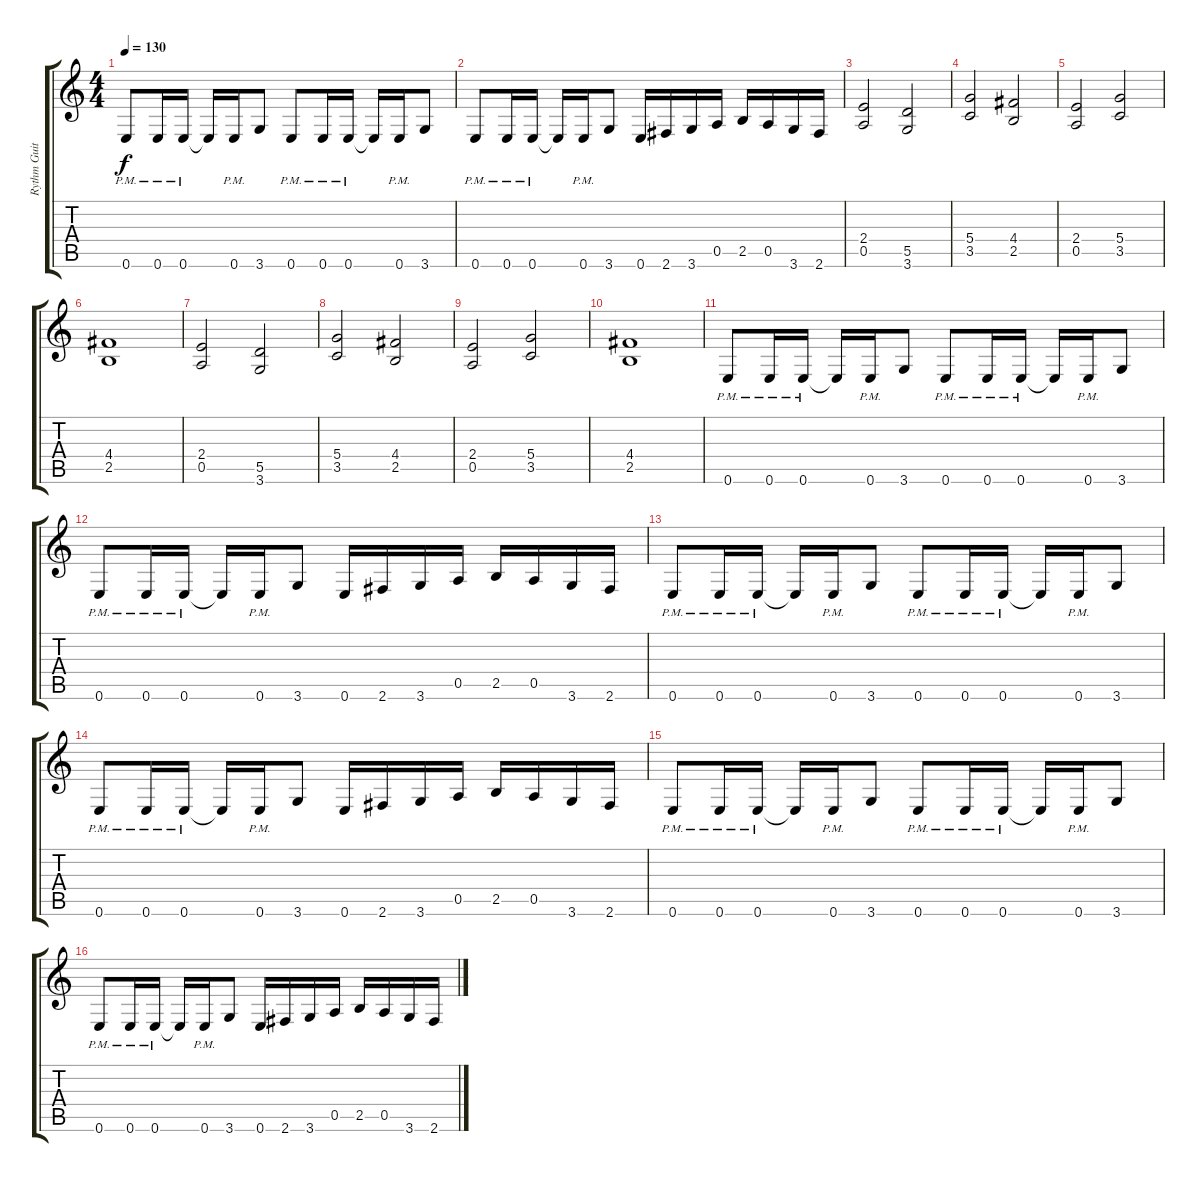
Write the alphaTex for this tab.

\track ("Rythm Guitar" "Rythm Guit") {instrument distortionguitar}
\staff {score tabs}
\tuning (E4 B3 G3 D3 A2 E2) {hide}
\ts (4 4)
\tempo 130
\clef g2
\ks c
0.6{pm}.8{dy f} 0.6{pm}.16 0.6{pm}.16 0.6{t}.16 0.6{pm}.16 3.6.8 0.6{pm}.8 0.6{pm}.16 0.6{pm}.16 0.6{t}.16 0.6{pm}.16 3.6.8 |
0.6{pm}.8 0.6{pm}.16 0.6{pm}.16 0.6{t}.16 0.6{pm}.16 3.6.8 0.6.16 2.6.16 3.6.16 0.5.16 2.5.16 0.5.16 3.6.16 2.6.16 |
(2.4 0.5).2 (5.5 3.6).2 |
(5.4 3.5).2 (4.4 2.5).2 |
(2.4 0.5).2 (5.4 3.5).2 |
(4.4 2.5).1 |
(2.4 0.5).2 (5.5 3.6).2 |
(5.4 3.5).2 (4.4 2.5).2 |
(2.4 0.5).2 (5.4 3.5).2 |
(4.4 2.5).1 |
0.6{pm}.8 0.6{pm}.16 0.6{pm}.16 0.6{t}.16 0.6{pm}.16 3.6.8 0.6{pm}.8 0.6{pm}.16 0.6{pm}.16 0.6{t}.16 0.6{pm}.16 3.6.8 |
0.6{pm}.8 0.6{pm}.16 0.6{pm}.16 0.6{t}.16 0.6{pm}.16 3.6.8 0.6.16 2.6.16 3.6.16 0.5.16 2.5.16 0.5.16 3.6.16 2.6.16 |
0.6{pm}.8 0.6{pm}.16 0.6{pm}.16 0.6{t}.16 0.6{pm}.16 3.6.8 0.6{pm}.8 0.6{pm}.16 0.6{pm}.16 0.6{t}.16 0.6{pm}.16 3.6.8 |
0.6{pm}.8 0.6{pm}.16 0.6{pm}.16 0.6{t}.16 0.6{pm}.16 3.6.8 0.6.16 2.6.16 3.6.16 0.5.16 2.5.16 0.5.16 3.6.16 2.6.16 |
0.6{pm}.8 0.6{pm}.16 0.6{pm}.16 0.6{t}.16 0.6{pm}.16 3.6.8 0.6{pm}.8 0.6{pm}.16 0.6{pm}.16 0.6{t}.16 0.6{pm}.16 3.6.8 |
0.6{pm}.8 0.6{pm}.16 0.6{pm}.16 0.6{t}.16 0.6{pm}.16 3.6.8 0.6.16 2.6.16 3.6.16 0.5.16 2.5.16 0.5.16 3.6.16 2.6.16
